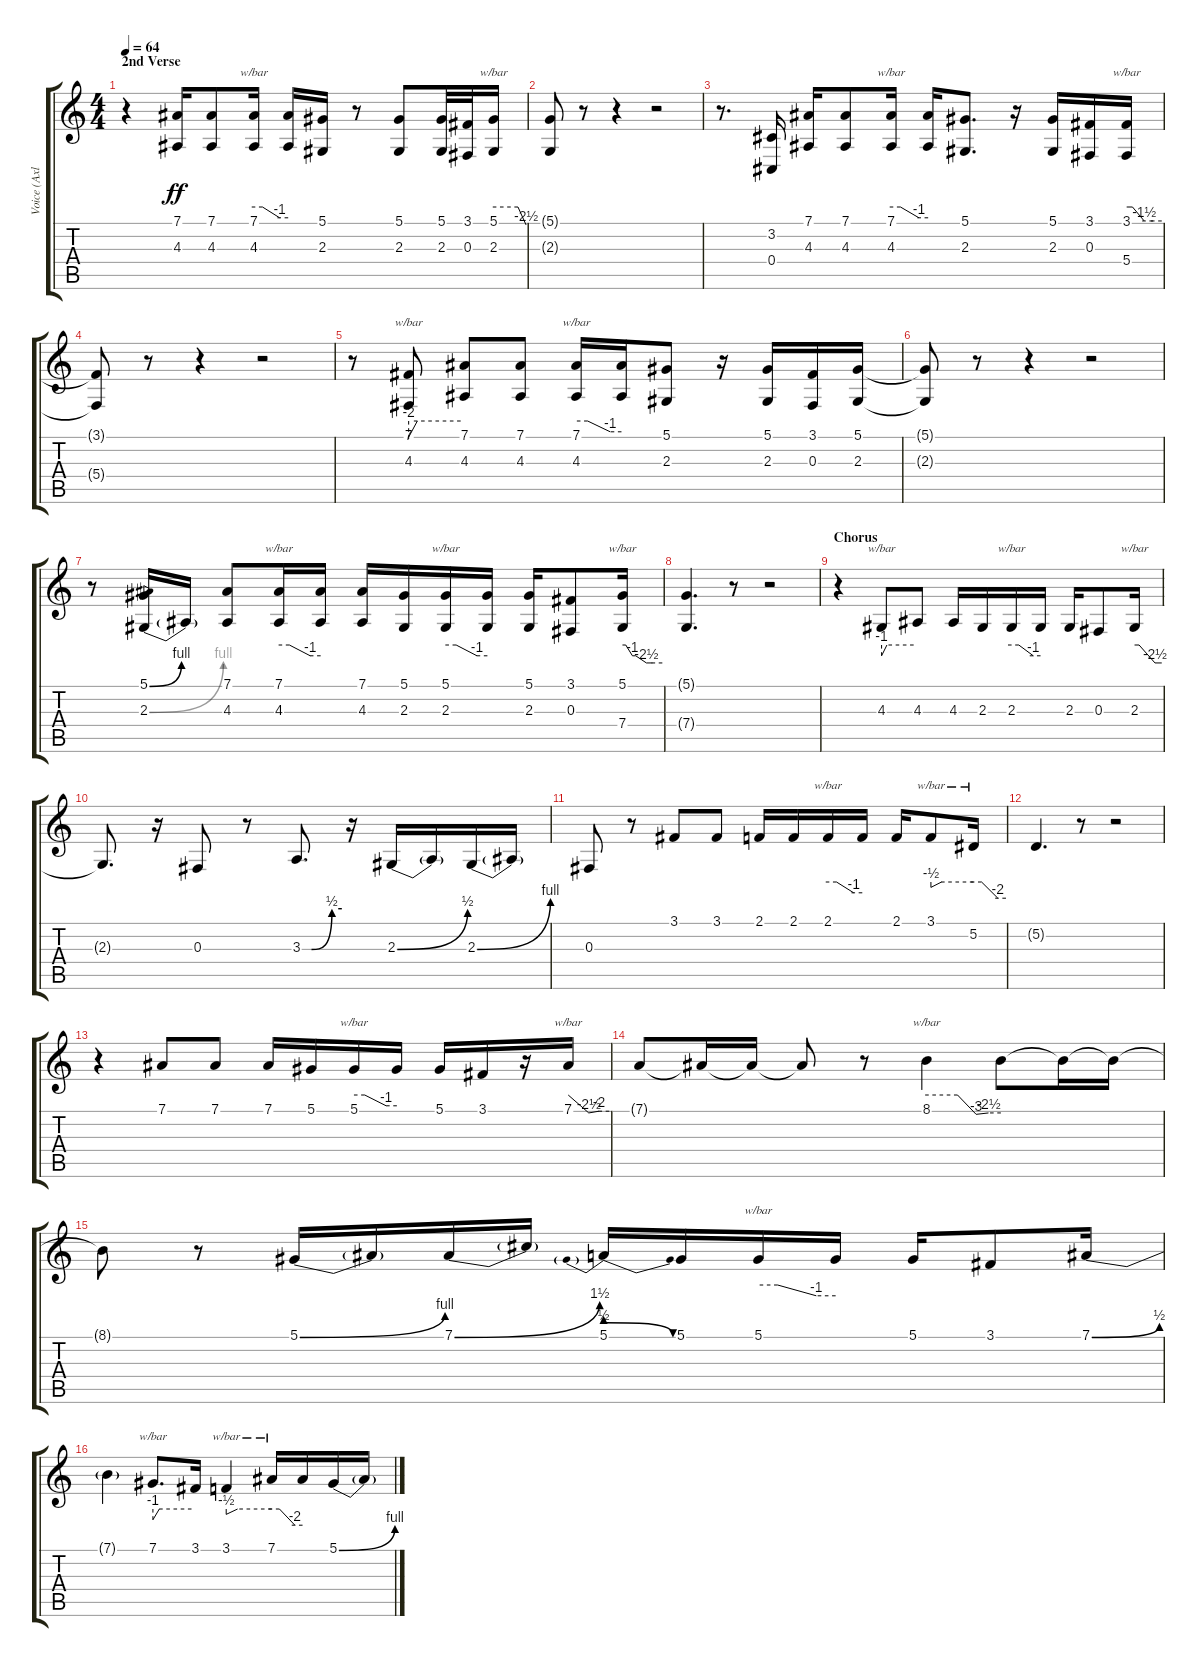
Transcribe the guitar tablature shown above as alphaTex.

\track ("Voice (Axl)" "Voice (Axl") {instrument lead2sawtooth}
\staff {score tabs}
\tuning (Eb4 Bb3 Gb3 Db3 Ab2 Eb2) {hide}
\ts (4 4)
\section ("" "2nd Verse")
\tempo 64
\clef g2
\ks c
r.4{dy mp} (7.1 4.3).16{dy ff} (7.1 4.3).8 (7.1 4.3).16{tbe (custom default 0 0 15 0 45 -4 60 -4)} (7.1{t} 4.3{t}).16 (5.1 2.3).16 r.8 (5.1 2.3).8 (5.1 2.3).32 (3.1 0.3).32 (5.1 2.3).16{tbe (custom default 0 0 45 0 60 -10)} |
(5.1{t} 2.3{t}).8 r.8 r.4 r.2 |
r.8{d} (3.2 0.4).16 (7.1 4.3).16 (7.1 4.3).8 (7.1 4.3).16{tbe (custom default 0 0 15 0 45 -4 60 -4)} (7.1{t} 4.3{t}).16 (5.1 2.3).8{d} r.16 (5.1 2.3).16 (3.1 0.3).16 (3.1 5.4).16{tbe (custom default 0 0 10 0 30 -6 45 -6 60 -6)} |
(3.1{t} 5.4{t}).8 r.8 r.4 r.2 |
r.8 (7.1 4.3).8{tbe (custom default 0 -8 10 0 60 0)} (7.1 4.3).8 (7.1 4.3).8 (7.1 4.3).16{tbe (custom default 0 0 15 0 45 -4 60 -4)} (7.1{t} 4.3{t}).16 (5.1 2.3).8 r.16 (5.1 2.3).16 (3.1 0.3).16 (5.1 2.3).16 |
(5.1{t} 2.3{t}).8 r.8 r.4 r.2 |
r.8 (5.1{be (bend 0 0 60 4)} 2.3{be (bend 0 0 60 4)}).16 2.3{t}.16 (7.1 4.3).8 (7.1 4.3).16{tbe (custom default 0 0 15 0 45 -4 60 -4)} (7.1{t} 4.3{t}).16 (7.1 4.3).16 (5.1 2.3).16 (5.1 2.3).16{tbe (custom default 0 0 15 0 45 -4 60 -4)} (5.1{t} 2.3{t}).16 (5.1 2.3).16 (3.1 0.3).8 (5.1 7.4).16{tbe (custom default 0 0 5 0 15 -4 20 -4 36 -10 45 -10 60 -10)} |
(5.1{t} 7.4{t}).4{d} r.8 r.2 |
\section ("" "Chorus")
r.4 4.3.8{tbe (custom default 0 -4 10 0 60 0)} 4.3.8 4.3.16 2.3.16 2.3.16{tbe (custom default 0 0 15 0 45 -4 60 -4)} 2.3{t}.16 2.3.16 0.3.8 2.3.16{tbe (custom default 0 0 10 0 45 -10 60 -10)} |
2.3{t}.8{d} r.16 0.3.8 r.8 3.3{be (custom 0 0 14 0 45 2 60 2)}.8{d} r.16 2.3{be (bend 0 0 60 2)}.16 2.3{t}.16 2.3{be (bend 0 0 60 4)}.16 2.3{t}.16 |
0.3.8 r.8 3.1.8 3.1.8 2.1.16 2.1.16 2.1.16{tbe (custom default 0 0 15 0 45 -4 60 -4)} 2.1{t}.16 2.1.16 3.1.8{tbe (custom default 0 -2 15 0 60 0)} 5.2.16{tbe (custom default 0 0 15 0 45 -8 60 -8)} |
5.2{t}.4{d} r.8 r.2 |
r.4 7.1.8 7.1.8 7.1.16 5.1.16 5.1.16{tbe (custom default 0 0 15 0 45 -4 60 -4)} 5.1{t}.16 5.1.16 3.1.16 r.16 7.1.16{tbe (custom default 0 0 30 -10 45 -8 60 -8)} |
7.1{t}.8 7.1{t}.16 7.1{t}.16 7.1{t}.8 r.8 8.1.4{tbe (custom default 0 0 25 0 40 -12 50 -10 60 -10)} 8.1{t}.8 8.1{t}.16 8.1{t}.16 |
8.1{t}.8 r.8 5.1{be (bend 0 0 60 4)}.16 5.1{t}.16 7.1{be (bend 0 0 60 6)}.16 7.1{t}.16 5.1{be (prebendrelease 0 2 60 0)}.16 5.1.16 5.1.16{tbe (custom default 0 0 15 0 45 -4 60 -4)} 5.1{t}.16 5.1.16 3.1.8 7.1{be (bend 0 0 60 2)}.16 |
7.1{t}.4 7.1.8{d tbe (custom default 0 -4 10 0 60 0)} 3.1.16 3.1.4{tbe (custom default 0 -2 15 0 60 0)} 7.1.16{tbe (custom default 0 0 15 0 45 -8 60 -8)} 7.1{t}.16 5.1{be (bend 0 0 60 4)}.16 5.1{t}.16
